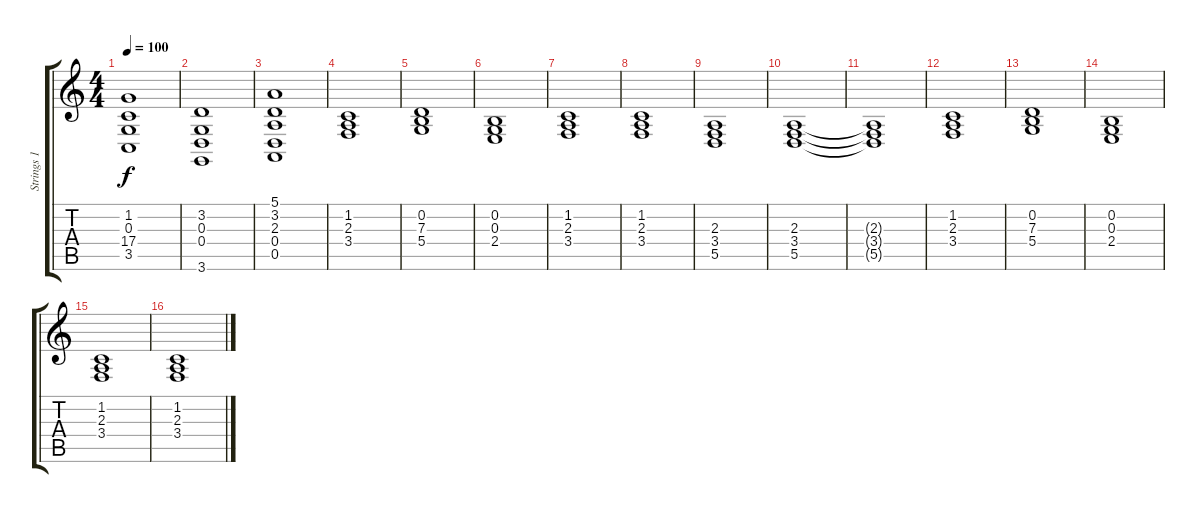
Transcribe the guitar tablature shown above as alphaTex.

\track ("Strings 1" "Strings 1") {instrument stringensemble1}
\staff {score tabs}
\tuning (E4 B3 G3 D3 A2 E2) {hide}
\ts (4 4)
\tempo 100
\clef g2
\ks c
(1.2 0.3 17.4 3.5).1{dy f} |
(3.2 0.3 0.4 3.6).1 |
(5.1 3.2 2.3 0.4 0.5).1 |
(1.2 2.3 3.4).1 |
(0.2 7.3 5.4).1 |
(0.2 0.3 2.4).1 |
(1.2 2.3 3.4).1 |
(1.2 2.3 3.4).1 |
(2.3 3.4 5.5).1 |
(2.3 3.4 5.5).1 |
(2.3{t} 3.4{t} 5.5{t}).1 |
(1.2 2.3 3.4).1 |
(0.2 7.3 5.4).1 |
(0.2 0.3 2.4).1 |
(1.2 2.3 3.4).1 |
(1.2 2.3 3.4).1
